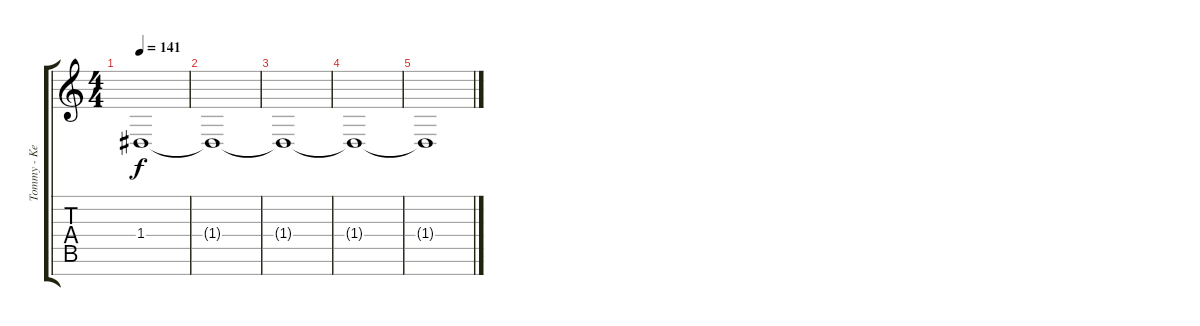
\track ("Tommy - Keyboards" "Tommy - Ke") {instrument stringensemble1}
\staff {score tabs}
\tuning (E4 B3 G3 D3 A2 E2 B1) {hide}
\ts (4 4)
\tempo 141
\clef g2
\ks c
1.4{t}.1{dy f} |
1.4{t}.1 |
1.4{t}.1 |
1.4{t}.1 |
1.4{t}.1
